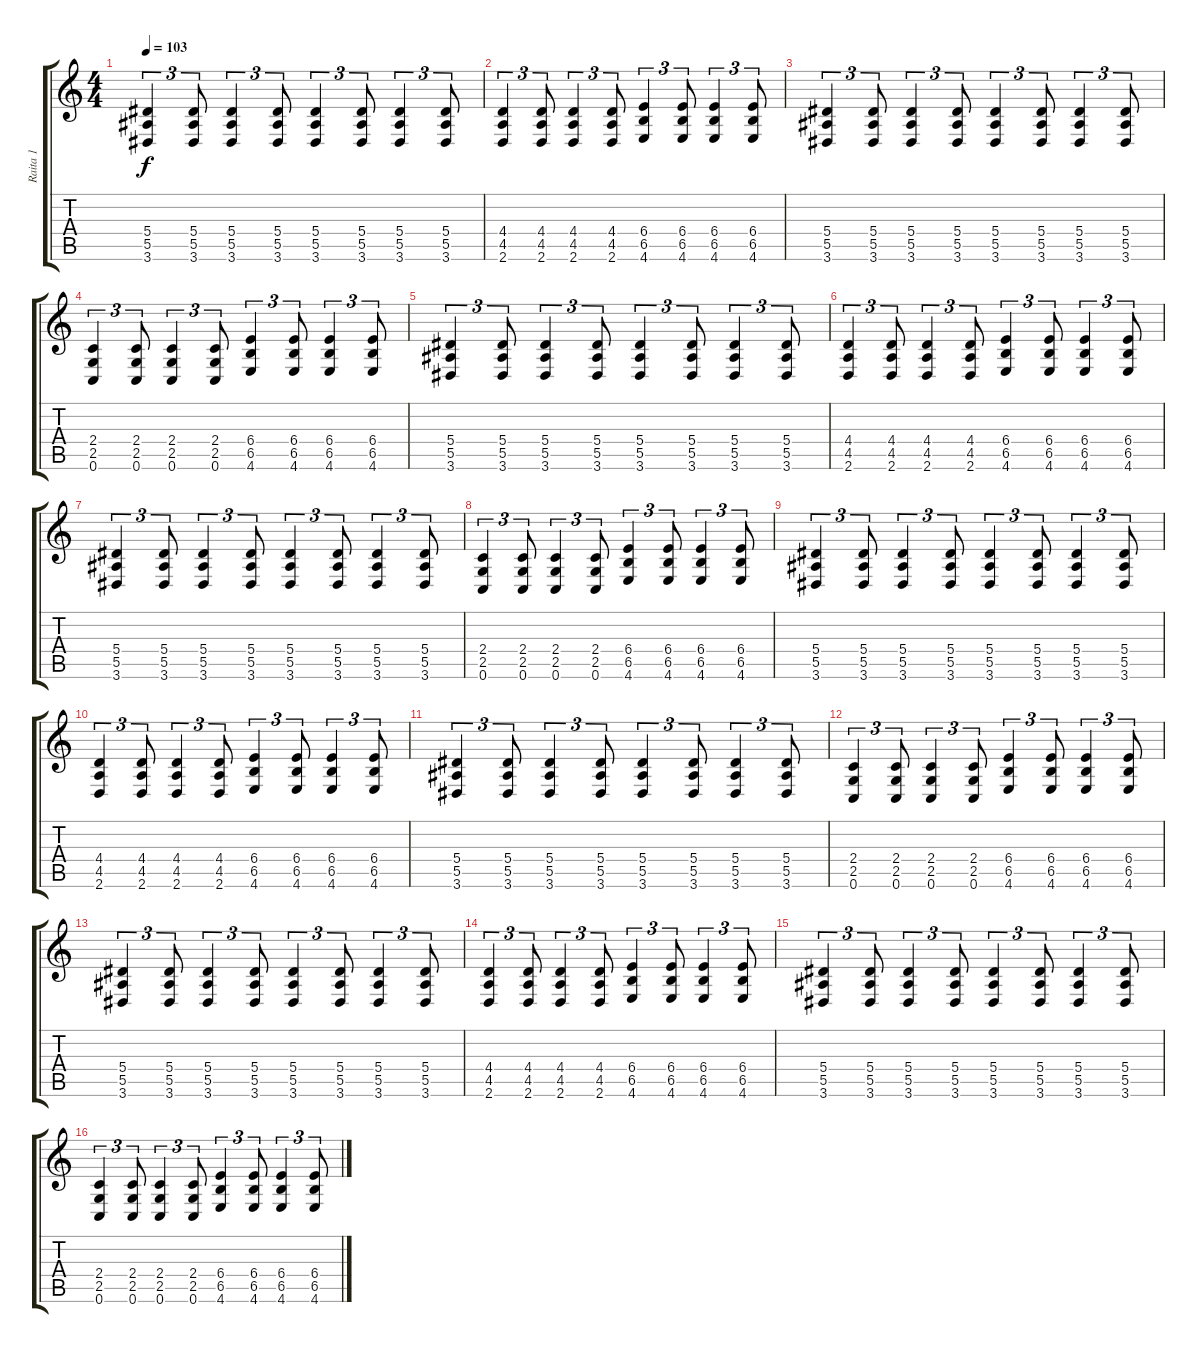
\track ("Raita 1" "Raita 1") {instrument distortionguitar}
\staff {score tabs}
\tuning (C4 G3 Eb3 Bb2 F2 C2) {hide}
\ts (4 4)
\tempo 103
\clef g2
\ks c
(5.4 5.5 3.6).4{tu (3 2) dy f} (5.4 5.5 3.6).8{tu (3 2)} (5.4 5.5 3.6).4{tu (3 2)} (5.4 5.5 3.6).8{tu (3 2)} (5.4 5.5 3.6).4{tu (3 2)} (5.4 5.5 3.6).8{tu (3 2)} (5.4 5.5 3.6).4{tu (3 2)} (5.4 5.5 3.6).8{tu (3 2)} |
(4.4 4.5 2.6).4{tu (3 2)} (4.4 4.5 2.6).8{tu (3 2)} (4.4 4.5 2.6).4{tu (3 2)} (4.4 4.5 2.6).8{tu (3 2)} (6.4 6.5 4.6).4{tu (3 2)} (6.4 6.5 4.6).8{tu (3 2)} (6.4 6.5 4.6).4{tu (3 2)} (6.4 6.5 4.6).8{tu (3 2)} |
(5.4 5.5 3.6).4{tu (3 2)} (5.4 5.5 3.6).8{tu (3 2)} (5.4 5.5 3.6).4{tu (3 2)} (5.4 5.5 3.6).8{tu (3 2)} (5.4 5.5 3.6).4{tu (3 2)} (5.4 5.5 3.6).8{tu (3 2)} (5.4 5.5 3.6).4{tu (3 2)} (5.4 5.5 3.6).8{tu (3 2)} |
(2.4 2.5 0.6).4{tu (3 2)} (2.4 2.5 0.6).8{tu (3 2)} (2.4 2.5 0.6).4{tu (3 2)} (2.4 2.5 0.6).8{tu (3 2)} (6.4 6.5 4.6).4{tu (3 2)} (6.4 6.5 4.6).8{tu (3 2)} (6.4 6.5 4.6).4{tu (3 2)} (6.4 6.5 4.6).8{tu (3 2)} |
(5.4 5.5 3.6).4{tu (3 2)} (5.4 5.5 3.6).8{tu (3 2)} (5.4 5.5 3.6).4{tu (3 2)} (5.4 5.5 3.6).8{tu (3 2)} (5.4 5.5 3.6).4{tu (3 2)} (5.4 5.5 3.6).8{tu (3 2)} (5.4 5.5 3.6).4{tu (3 2)} (5.4 5.5 3.6).8{tu (3 2)} |
(4.4 4.5 2.6).4{tu (3 2)} (4.4 4.5 2.6).8{tu (3 2)} (4.4 4.5 2.6).4{tu (3 2)} (4.4 4.5 2.6).8{tu (3 2)} (6.4 6.5 4.6).4{tu (3 2)} (6.4 6.5 4.6).8{tu (3 2)} (6.4 6.5 4.6).4{tu (3 2)} (6.4 6.5 4.6).8{tu (3 2)} |
(5.4 5.5 3.6).4{tu (3 2)} (5.4 5.5 3.6).8{tu (3 2)} (5.4 5.5 3.6).4{tu (3 2)} (5.4 5.5 3.6).8{tu (3 2)} (5.4 5.5 3.6).4{tu (3 2)} (5.4 5.5 3.6).8{tu (3 2)} (5.4 5.5 3.6).4{tu (3 2)} (5.4 5.5 3.6).8{tu (3 2)} |
(2.4 2.5 0.6).4{tu (3 2)} (2.4 2.5 0.6).8{tu (3 2)} (2.4 2.5 0.6).4{tu (3 2)} (2.4 2.5 0.6).8{tu (3 2)} (6.4 6.5 4.6).4{tu (3 2)} (6.4 6.5 4.6).8{tu (3 2)} (6.4 6.5 4.6).4{tu (3 2)} (6.4 6.5 4.6).8{tu (3 2)} |
(5.4 5.5 3.6).4{tu (3 2)} (5.4 5.5 3.6).8{tu (3 2)} (5.4 5.5 3.6).4{tu (3 2)} (5.4 5.5 3.6).8{tu (3 2)} (5.4 5.5 3.6).4{tu (3 2)} (5.4 5.5 3.6).8{tu (3 2)} (5.4 5.5 3.6).4{tu (3 2)} (5.4 5.5 3.6).8{tu (3 2)} |
(4.4 4.5 2.6).4{tu (3 2)} (4.4 4.5 2.6).8{tu (3 2)} (4.4 4.5 2.6).4{tu (3 2)} (4.4 4.5 2.6).8{tu (3 2)} (6.4 6.5 4.6).4{tu (3 2)} (6.4 6.5 4.6).8{tu (3 2)} (6.4 6.5 4.6).4{tu (3 2)} (6.4 6.5 4.6).8{tu (3 2)} |
(5.4 5.5 3.6).4{tu (3 2)} (5.4 5.5 3.6).8{tu (3 2)} (5.4 5.5 3.6).4{tu (3 2)} (5.4 5.5 3.6).8{tu (3 2)} (5.4 5.5 3.6).4{tu (3 2)} (5.4 5.5 3.6).8{tu (3 2)} (5.4 5.5 3.6).4{tu (3 2)} (5.4 5.5 3.6).8{tu (3 2)} |
(2.4 2.5 0.6).4{tu (3 2)} (2.4 2.5 0.6).8{tu (3 2)} (2.4 2.5 0.6).4{tu (3 2)} (2.4 2.5 0.6).8{tu (3 2)} (6.4 6.5 4.6).4{tu (3 2)} (6.4 6.5 4.6).8{tu (3 2)} (6.4 6.5 4.6).4{tu (3 2)} (6.4 6.5 4.6).8{tu (3 2)} |
(5.4 5.5 3.6).4{tu (3 2)} (5.4 5.5 3.6).8{tu (3 2)} (5.4 5.5 3.6).4{tu (3 2)} (5.4 5.5 3.6).8{tu (3 2)} (5.4 5.5 3.6).4{tu (3 2)} (5.4 5.5 3.6).8{tu (3 2)} (5.4 5.5 3.6).4{tu (3 2)} (5.4 5.5 3.6).8{tu (3 2)} |
(4.4 4.5 2.6).4{tu (3 2)} (4.4 4.5 2.6).8{tu (3 2)} (4.4 4.5 2.6).4{tu (3 2)} (4.4 4.5 2.6).8{tu (3 2)} (6.4 6.5 4.6).4{tu (3 2)} (6.4 6.5 4.6).8{tu (3 2)} (6.4 6.5 4.6).4{tu (3 2)} (6.4 6.5 4.6).8{tu (3 2)} |
(5.4 5.5 3.6).4{tu (3 2)} (5.4 5.5 3.6).8{tu (3 2)} (5.4 5.5 3.6).4{tu (3 2)} (5.4 5.5 3.6).8{tu (3 2)} (5.4 5.5 3.6).4{tu (3 2)} (5.4 5.5 3.6).8{tu (3 2)} (5.4 5.5 3.6).4{tu (3 2)} (5.4 5.5 3.6).8{tu (3 2)} |
(2.4 2.5 0.6).4{tu (3 2)} (2.4 2.5 0.6).8{tu (3 2)} (2.4 2.5 0.6).4{tu (3 2)} (2.4 2.5 0.6).8{tu (3 2)} (6.4 6.5 4.6).4{tu (3 2)} (6.4 6.5 4.6).8{tu (3 2)} (6.4 6.5 4.6).4{tu (3 2)} (6.4 6.5 4.6).8{tu (3 2)}
